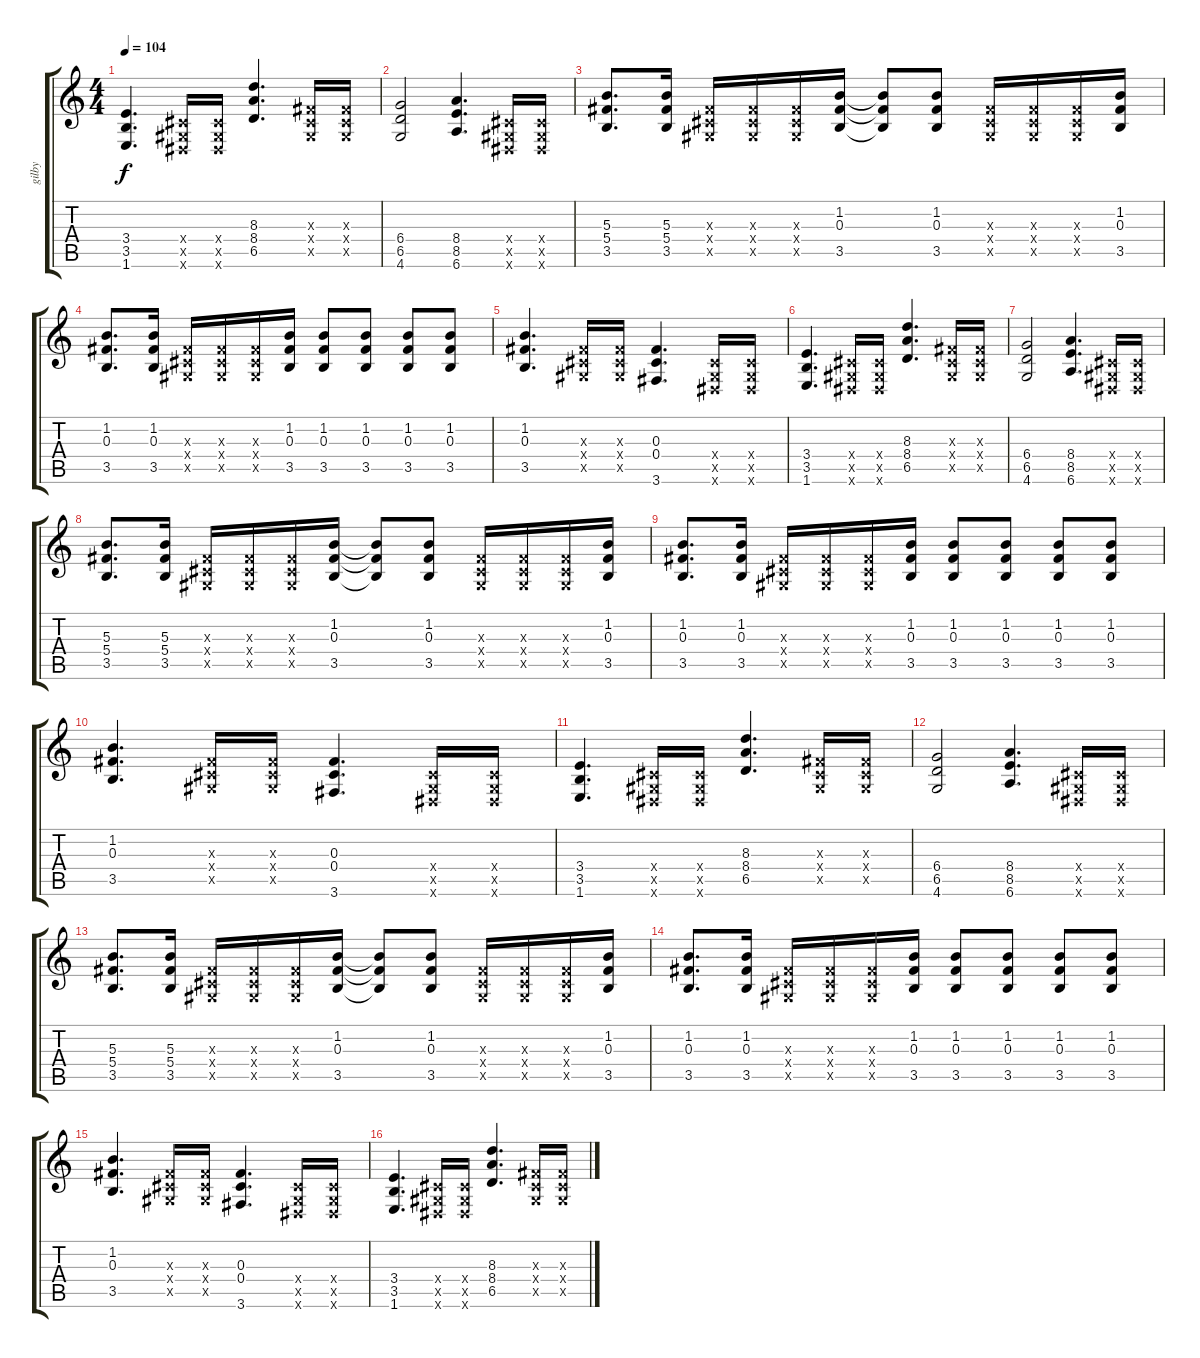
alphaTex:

\track ("gilby" "gilby") {instrument overdrivenguitar}
\staff {score tabs}
\tuning (Eb4 Bb3 Gb3 Db3 Ab2 Eb2) {hide}
\ts (4 4)
\tempo 104
\clef g2
\ks c
(3.4 3.5 1.6).4{d dy f} (0.4{x} 0.5{x} 0.6{x}).16 (0.4{x} 0.5{x} 0.6{x}).16 (8.3 8.4 6.5).4{d} (0.3{x} 0.4{x} 0.5{x}).16 (0.3{x} 0.4{x} 0.5{x}).16 |
(6.4 6.5 4.6).2 (8.4 8.5 6.6).4{d} (0.4{x} 0.5{x} 0.6{x}).16 (0.4{x} 0.5{x} 0.6{x}).16 |
(5.3 5.4 3.5).8{d} (5.3 5.4 3.5).16 (0.3{x} 0.4{x} 0.5{x}).16 (0.3{x} 0.4{x} 0.5{x}).16 (0.3{x} 0.4{x} 0.5{x}).16 (1.2 0.3 3.5).16 (1.2{t} 0.3{t} 3.5{t}).8 (1.2 0.3 3.5).8 (0.3{x} 0.4{x} 0.5{x}).16 (0.3{x} 0.4{x} 0.5{x}).16 (0.3{x} 0.4{x} 0.5{x}).16 (1.2 0.3 3.5).16 |
(1.2 0.3 3.5).8{d} (1.2 0.3 3.5).16 (0.3{x} 0.4{x} 0.5{x}).16 (0.3{x} 0.4{x} 0.5{x}).16 (0.3{x} 0.4{x} 0.5{x}).16 (1.2 0.3 3.5).16 (1.2 0.3 3.5).8 (1.2 0.3 3.5).8 (1.2 0.3 3.5).8 (1.2 0.3 3.5).8 |
(1.2 0.3 3.5).4{d} (0.3{x} 0.4{x} 0.5{x}).16 (0.3{x} 0.4{x} 0.5{x}).16 (0.3 0.4 3.6).4{d} (0.4{x} 0.5{x} 0.6{x}).16 (0.4{x} 0.5{x} 0.6{x}).16 |
(3.4 3.5 1.6).4{d} (0.4{x} 0.5{x} 0.6{x}).16 (0.4{x} 0.5{x} 0.6{x}).16 (8.3 8.4 6.5).4{d} (0.3{x} 0.4{x} 0.5{x}).16 (0.3{x} 0.4{x} 0.5{x}).16 |
(6.4 6.5 4.6).2 (8.4 8.5 6.6).4{d} (0.4{x} 0.5{x} 0.6{x}).16 (0.4{x} 0.5{x} 0.6{x}).16 |
(5.3 5.4 3.5).8{d} (5.3 5.4 3.5).16 (0.3{x} 0.4{x} 0.5{x}).16 (0.3{x} 0.4{x} 0.5{x}).16 (0.3{x} 0.4{x} 0.5{x}).16 (1.2 0.3 3.5).16 (1.2{t} 0.3{t} 3.5{t}).8 (1.2 0.3 3.5).8 (0.3{x} 0.4{x} 0.5{x}).16 (0.3{x} 0.4{x} 0.5{x}).16 (0.3{x} 0.4{x} 0.5{x}).16 (1.2 0.3 3.5).16 |
(1.2 0.3 3.5).8{d} (1.2 0.3 3.5).16 (0.3{x} 0.4{x} 0.5{x}).16 (0.3{x} 0.4{x} 0.5{x}).16 (0.3{x} 0.4{x} 0.5{x}).16 (1.2 0.3 3.5).16 (1.2 0.3 3.5).8 (1.2 0.3 3.5).8 (1.2 0.3 3.5).8 (1.2 0.3 3.5).8 |
(1.2 0.3 3.5).4{d} (0.3{x} 0.4{x} 0.5{x}).16 (0.3{x} 0.4{x} 0.5{x}).16 (0.3 0.4 3.6).4{d} (0.4{x} 0.5{x} 0.6{x}).16 (0.4{x} 0.5{x} 0.6{x}).16 |
(3.4 3.5 1.6).4{d} (0.4{x} 0.5{x} 0.6{x}).16 (0.4{x} 0.5{x} 0.6{x}).16 (8.3 8.4 6.5).4{d} (0.3{x} 0.4{x} 0.5{x}).16 (0.3{x} 0.4{x} 0.5{x}).16 |
(6.4 6.5 4.6).2 (8.4 8.5 6.6).4{d} (0.4{x} 0.5{x} 0.6{x}).16 (0.4{x} 0.5{x} 0.6{x}).16 |
(5.3 5.4 3.5).8{d} (5.3 5.4 3.5).16 (0.3{x} 0.4{x} 0.5{x}).16 (0.3{x} 0.4{x} 0.5{x}).16 (0.3{x} 0.4{x} 0.5{x}).16 (1.2 0.3 3.5).16 (1.2{t} 0.3{t} 3.5{t}).8 (1.2 0.3 3.5).8 (0.3{x} 0.4{x} 0.5{x}).16 (0.3{x} 0.4{x} 0.5{x}).16 (0.3{x} 0.4{x} 0.5{x}).16 (1.2 0.3 3.5).16 |
(1.2 0.3 3.5).8{d} (1.2 0.3 3.5).16 (0.3{x} 0.4{x} 0.5{x}).16 (0.3{x} 0.4{x} 0.5{x}).16 (0.3{x} 0.4{x} 0.5{x}).16 (1.2 0.3 3.5).16 (1.2 0.3 3.5).8 (1.2 0.3 3.5).8 (1.2 0.3 3.5).8 (1.2 0.3 3.5).8 |
(1.2 0.3 3.5).4{d} (0.3{x} 0.4{x} 0.5{x}).16 (0.3{x} 0.4{x} 0.5{x}).16 (0.3 0.4 3.6).4{d} (0.4{x} 0.5{x} 0.6{x}).16 (0.4{x} 0.5{x} 0.6{x}).16 |
(3.4 3.5 1.6).4{d} (0.4{x} 0.5{x} 0.6{x}).16 (0.4{x} 0.5{x} 0.6{x}).16 (8.3 8.4 6.5).4{d} (0.3{x} 0.4{x} 0.5{x}).16 (0.3{x} 0.4{x} 0.5{x}).16
